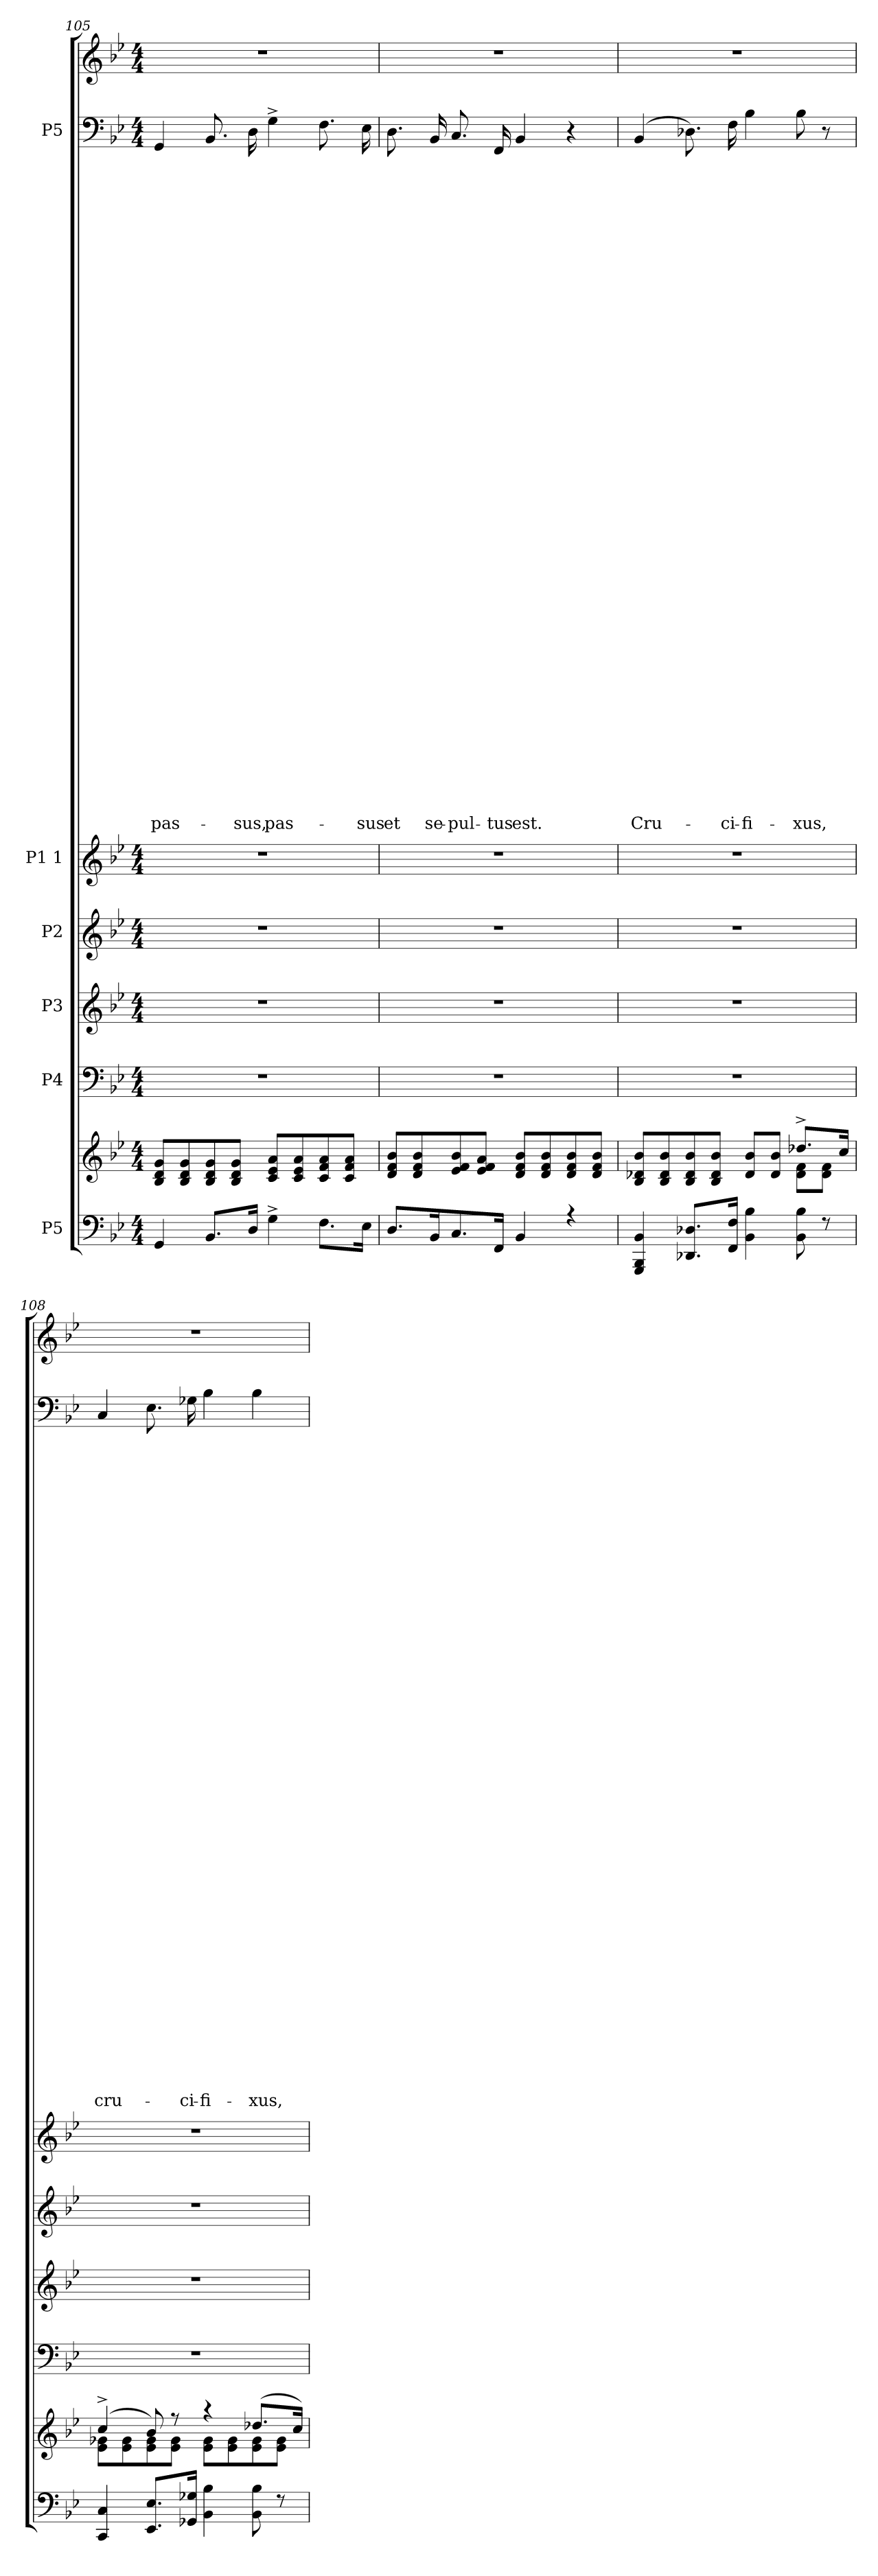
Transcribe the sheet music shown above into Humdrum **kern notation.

**kern	**kern	**kern	**kern	**kern	**kern	**kern	**text	**text	**text	**text	**text	**text	**text	**text	**text	**text	**text	**text	**text	**text	**text	**text	**text	**text	**text	**text	**text	**text	**text	**text	**text	**text	**text	**text	**text	**text	**text	**text	**text	**text	**text	**text	**text	**text	**text	**text	**text	**kern
*part7	*part7	*part6	*part5	*part4	*part3	*part2	*part2	*part2	*part2	*part2	*part2	*part2	*part2	*part2	*part2	*part2	*part2	*part2	*part2	*part2	*part2	*part2	*part2	*part2	*part2	*part2	*part2	*part2	*part2	*part2	*part2	*part2	*part2	*part2	*part2	*part2	*part2	*part2	*part2	*part2	*part2	*part2	*part2	*part2	*part2	*part2	*part2	*part1
*staff8	*staff7	*staff6	*staff5	*staff4	*staff3	*staff2	*staff2	*staff2	*staff2	*staff2	*staff2	*staff2	*staff2	*staff2	*staff2	*staff2	*staff2	*staff2	*staff2	*staff2	*staff2	*staff2	*staff2	*staff2	*staff2	*staff2	*staff2	*staff2	*staff2	*staff2	*staff2	*staff2	*staff2	*staff2	*staff2	*staff2	*staff2	*staff2	*staff2	*staff2	*staff2	*staff2	*staff2	*staff2	*staff2	*staff2	*staff2	*staff1
*I"P5	*	*I"P4	*I"P3	*I"P2	*I"P1 1	*I"P5	*	*	*	*	*	*	*	*	*	*	*	*	*	*	*	*	*	*	*	*	*	*	*	*	*	*	*	*	*	*	*	*	*	*	*	*	*	*	*	*	*	*
*clefF4	*clefG2	*clefF4	*clefG2	*clefG2	*clefG2	*clefF4	*	*	*	*	*	*	*	*	*	*	*	*	*	*	*	*	*	*	*	*	*	*	*	*	*	*	*	*	*	*	*	*	*	*	*	*	*	*	*	*	*	*clefG2
*	*	*	*ITrd7c12	*	*	*	*	*	*	*	*	*	*	*	*	*	*	*	*	*	*	*	*	*	*	*	*	*	*	*	*	*	*	*	*	*	*	*	*	*	*	*	*	*	*	*	*	*ITrd7c12
*k[b-e-]	*k[b-e-]	*k[b-e-]	*k[b-e-]	*k[b-e-]	*k[b-e-]	*k[b-e-]	*	*	*	*	*	*	*	*	*	*	*	*	*	*	*	*	*	*	*	*	*	*	*	*	*	*	*	*	*	*	*	*	*	*	*	*	*	*	*	*	*	*k[b-e-]
*B-:	*B-:	*B-:	*B-:	*B-:	*B-:	*B-:	*	*	*	*	*	*	*	*	*	*	*	*	*	*	*	*	*	*	*	*	*	*	*	*	*	*	*	*	*	*	*	*	*	*	*	*	*	*	*	*	*	*B-:
*M4/4	*M4/4	*M4/4	*M4/4	*M4/4	*M4/4	*M4/4	*	*	*	*	*	*	*	*	*	*	*	*	*	*	*	*	*	*	*	*	*	*	*	*	*	*	*	*	*	*	*	*	*	*	*	*	*	*	*	*	*	*M4/4
=105	=105	=105	=105	=105	=105	=105	=105	=105	=105	=105	=105	=105	=105	=105	=105	=105	=105	=105	=105	=105	=105	=105	=105	=105	=105	=105	=105	=105	=105	=105	=105	=105	=105	=105	=105	=105	=105	=105	=105	=105	=105	=105	=105	=105	=105	=105	=105	=105
*^	*^	*	*	*	*	*	*	*	*	*	*	*	*	*	*	*	*	*	*	*	*	*	*	*	*	*	*	*	*	*	*	*	*	*	*	*	*	*	*	*	*	*	*	*	*	*	*	*
!	!	!	!	!	!	!	!	!	!	!	!	!	!	!	!	!	!	!	!	!	!	!	!	!	!	!	!	!	!	!	!	!	!	!	!	!	!	!	!	!	!	!	!	!	!	!	!	!	!LO:LY:b	!
4GG/	1ryy	1ryy	8B-/ 8d/ 8g/L	1r	1r	1r	1r	4GG/	.	.	.	.	.	.	.	.	.	.	.	.	.	.	.	.	.	.	.	.	.	.	.	.	.	.	.	.	.	.	.	.	.	.	.	.	.	.	.	.	pas-	1r
.	.	.	8B-/ 8d/ 8g/	.	.	.	.	.	.	.	.	.	.	.	.	.	.	.	.	.	.	.	.	.	.	.	.	.	.	.	.	.	.	.	.	.	.	.	.	.	.	.	.	.	.	.	.	.	.	.
8.BB-/L	.	.	8B-/ 8d/ 8g/	.	.	.	.	8.BB-/	.	.	.	.	.	.	.	.	.	.	.	.	.	.	.	.	.	.	.	.	.	.	.	.	.	.	.	.	.	.	.	.	.	.	.	.	.	.	.	.	.	.
.	.	.	8B-/ 8d/ 8g/J	.	.	.	.	.	.	.	.	.	.	.	.	.	.	.	.	.	.	.	.	.	.	.	.	.	.	.	.	.	.	.	.	.	.	.	.	.	.	.	.	.	.	.	.	.	.	.
!	!	!	!	!	!	!	!	!	!	!	!	!	!	!	!	!	!	!	!	!	!	!	!	!	!	!	!	!	!	!	!	!	!	!	!	!	!	!	!	!	!	!	!	!	!	!	!	!	!LO:LY:b	!
16D/Jk	.	.	.	.	.	.	.	16D\	.	.	.	.	.	.	.	.	.	.	.	.	.	.	.	.	.	.	.	.	.	.	.	.	.	.	.	.	.	.	.	.	.	.	.	.	.	.	.	.	-sus,	.
!	!	!	!	!	!	!	!	!	!	!	!	!	!	!	!	!	!	!	!	!	!	!	!	!	!	!	!	!	!	!	!	!	!	!	!	!	!	!	!	!	!	!	!	!	!	!	!	!	!LO:LY:b	!
4G^>\	.	.	8c/ 8e-/ 8a/L	.	.	.	.	4G^>\	.	.	.	.	.	.	.	.	.	.	.	.	.	.	.	.	.	.	.	.	.	.	.	.	.	.	.	.	.	.	.	.	.	.	.	.	.	.	.	.	pas-	.
.	.	.	8c/ 8e-/ 8a/	.	.	.	.	.	.	.	.	.	.	.	.	.	.	.	.	.	.	.	.	.	.	.	.	.	.	.	.	.	.	.	.	.	.	.	.	.	.	.	.	.	.	.	.	.	.	.
8.F\L	.	.	8c/ 8f/ 8a/	.	.	.	.	8.F\	.	.	.	.	.	.	.	.	.	.	.	.	.	.	.	.	.	.	.	.	.	.	.	.	.	.	.	.	.	.	.	.	.	.	.	.	.	.	.	.	.	.
.	.	.	8c/ 8f/ 8a/J	.	.	.	.	.	.	.	.	.	.	.	.	.	.	.	.	.	.	.	.	.	.	.	.	.	.	.	.	.	.	.	.	.	.	.	.	.	.	.	.	.	.	.	.	.	.	.
!	!	!	!	!	!	!	!	!	!	!	!	!	!	!	!	!	!	!	!	!	!	!	!	!	!	!	!	!	!	!	!	!	!	!	!	!	!	!	!	!	!	!	!	!	!	!	!	!	!LO:LY:b	!
16E-\Jk	.	.	.	.	.	.	.	16E-\	.	.	.	.	.	.	.	.	.	.	.	.	.	.	.	.	.	.	.	.	.	.	.	.	.	.	.	.	.	.	.	.	.	.	.	.	.	.	.	.	-sus	.
=106	=106	=106	=106	=106	=106	=106	=106	=106	=106	=106	=106	=106	=106	=106	=106	=106	=106	=106	=106	=106	=106	=106	=106	=106	=106	=106	=106	=106	=106	=106	=106	=106	=106	=106	=106	=106	=106	=106	=106	=106	=106	=106	=106	=106	=106	=106	=106	=106	=106	=106
!	!	!	!	!	!	!	!	!	!	!	!	!	!	!	!	!	!	!	!	!	!	!	!	!	!	!	!	!	!	!	!	!	!	!	!	!	!	!	!	!	!	!	!	!	!	!	!	!	!LO:LY:b	!
8.D/L	1ryy	1ryy	8d/ 8f/ 8b-/L	1r	1r	1r	1r	8.D\	.	.	.	.	.	.	.	.	.	.	.	.	.	.	.	.	.	.	.	.	.	.	.	.	.	.	.	.	.	.	.	.	.	.	.	.	.	.	.	.	et	1r
.	.	.	8d/ 8f/ 8b-/	.	.	.	.	.	.	.	.	.	.	.	.	.	.	.	.	.	.	.	.	.	.	.	.	.	.	.	.	.	.	.	.	.	.	.	.	.	.	.	.	.	.	.	.	.	.	.
!	!	!	!	!	!	!	!	!	!	!	!	!	!	!	!	!	!	!	!	!	!	!	!	!	!	!	!	!	!	!	!	!	!	!	!	!	!	!	!	!	!	!	!	!	!	!	!	!	!LO:LY:b	!
16BB-/k	.	.	.	.	.	.	.	16BB-/	.	.	.	.	.	.	.	.	.	.	.	.	.	.	.	.	.	.	.	.	.	.	.	.	.	.	.	.	.	.	.	.	.	.	.	.	.	.	.	.	se-	.
!	!	!	!	!	!	!	!	!	!	!	!	!	!	!	!	!	!	!	!	!	!	!	!	!	!	!	!	!	!	!	!	!	!	!	!	!	!	!	!	!	!	!	!	!	!	!	!	!	!LO:LY:b	!
8.C/	.	.	8e-/ 8f/ 8b-/	.	.	.	.	8.C/	.	.	.	.	.	.	.	.	.	.	.	.	.	.	.	.	.	.	.	.	.	.	.	.	.	.	.	.	.	.	.	.	.	.	.	.	.	.	.	.	-pul-	.
.	.	.	8e-/ 8f/ 8a/J	.	.	.	.	.	.	.	.	.	.	.	.	.	.	.	.	.	.	.	.	.	.	.	.	.	.	.	.	.	.	.	.	.	.	.	.	.	.	.	.	.	.	.	.	.	.	.
!	!	!	!	!	!	!	!	!	!	!	!	!	!	!	!	!	!	!	!	!	!	!	!	!	!	!	!	!	!	!	!	!	!	!	!	!	!	!	!	!	!	!	!	!	!	!	!	!	!LO:LY:b	!
16FF/Jk	.	.	.	.	.	.	.	16FF/	.	.	.	.	.	.	.	.	.	.	.	.	.	.	.	.	.	.	.	.	.	.	.	.	.	.	.	.	.	.	.	.	.	.	.	.	.	.	.	.	-tus	.
!	!	!	!	!	!	!	!	!	!	!	!	!	!	!	!	!	!	!	!	!	!	!	!	!	!	!	!	!	!	!	!	!	!	!	!	!	!	!	!	!	!	!	!	!	!	!	!	!	!LO:LY:b	!
4BB-/	.	.	8d/ 8f/ 8b-/L	.	.	.	.	4BB-/	.	.	.	.	.	.	.	.	.	.	.	.	.	.	.	.	.	.	.	.	.	.	.	.	.	.	.	.	.	.	.	.	.	.	.	.	.	.	.	.	est.	.
.	.	.	8d/ 8f/ 8b-/	.	.	.	.	.	.	.	.	.	.	.	.	.	.	.	.	.	.	.	.	.	.	.	.	.	.	.	.	.	.	.	.	.	.	.	.	.	.	.	.	.	.	.	.	.	.	.
4r	.	.	8d/ 8f/ 8b-/	.	.	.	.	4r	.	.	.	.	.	.	.	.	.	.	.	.	.	.	.	.	.	.	.	.	.	.	.	.	.	.	.	.	.	.	.	.	.	.	.	.	.	.	.	.	.	.
.	.	.	8d/ 8f/ 8b-/J	.	.	.	.	.	.	.	.	.	.	.	.	.	.	.	.	.	.	.	.	.	.	.	.	.	.	.	.	.	.	.	.	.	.	.	.	.	.	.	.	.	.	.	.	.	.	.
=107	=107	=107	=107	=107	=107	=107	=107	=107	=107	=107	=107	=107	=107	=107	=107	=107	=107	=107	=107	=107	=107	=107	=107	=107	=107	=107	=107	=107	=107	=107	=107	=107	=107	=107	=107	=107	=107	=107	=107	=107	=107	=107	=107	=107	=107	=107	=107	=107	=107	=107
!	!	!	!	!	!	!	!	!	!	!	!	!	!	!	!	!	!	!	!	!	!	!	!	!	!	!	!	!	!	!	!	!	!	!	!	!	!	!	!	!	!	!	!	!	!	!	!	!	!LO:LY:b	!
4GGG/ 4BBB-/ 4BB-/	1ryy	2.ryy	8B-/ 8d-i/ 8b-/L	1r	1r	1r	1r	(4BB-/	.	.	.	.	.	.	.	.	.	.	.	.	.	.	.	.	.	.	.	.	.	.	.	.	.	.	.	.	.	.	.	.	.	.	.	.	.	.	.	.	Cru-	1r
.	.	.	8B-/ 8d-/ 8b-/	.	.	.	.	.	.	.	.	.	.	.	.	.	.	.	.	.	.	.	.	.	.	.	.	.	.	.	.	.	.	.	.	.	.	.	.	.	.	.	.	.	.	.	.	.	.	.
8.DD-i/ 8.D-i/L	.	.	8B-/ 8d-/ 8b-/	.	.	.	.	8.D-i\)	.	.	.	.	.	.	.	.	.	.	.	.	.	.	.	.	.	.	.	.	.	.	.	.	.	.	.	.	.	.	.	.	.	.	.	.	.	.	.	.	.	.
.	.	.	8B-/ 8d-/ 8b-/J	.	.	.	.	.	.	.	.	.	.	.	.	.	.	.	.	.	.	.	.	.	.	.	.	.	.	.	.	.	.	.	.	.	.	.	.	.	.	.	.	.	.	.	.	.	.	.
!	!	!	!	!	!	!	!	!	!	!	!	!	!	!	!	!	!	!	!	!	!	!	!	!	!	!	!	!	!	!	!	!	!	!	!	!	!	!	!	!	!	!	!	!	!	!	!	!	!LO:LY:b	!
16FF/ 16F/Jk	.	.	.	.	.	.	.	16F\	.	.	.	.	.	.	.	.	.	.	.	.	.	.	.	.	.	.	.	.	.	.	.	.	.	.	.	.	.	.	.	.	.	.	.	.	.	.	.	.	-ci-	.
!	!	!	!	!	!	!	!	!	!	!	!	!	!	!	!	!	!	!	!	!	!	!	!	!	!	!	!	!	!	!	!	!	!	!	!	!	!	!	!	!	!	!	!	!	!	!	!	!	!LO:LY:b	!
4BB-\ 4B-\	.	.	8d-/ 8b-/L	.	.	.	.	4B-\	.	.	.	.	.	.	.	.	.	.	.	.	.	.	.	.	.	.	.	.	.	.	.	.	.	.	.	.	.	.	.	.	.	.	.	.	.	.	.	.	-fi-	.
.	.	.	8d-/ 8b-/J	.	.	.	.	.	.	.	.	.	.	.	.	.	.	.	.	.	.	.	.	.	.	.	.	.	.	.	.	.	.	.	.	.	.	.	.	.	.	.	.	.	.	.	.	.	.	.
!	!	!	!	!	!	!	!	!	!	!	!	!	!	!	!	!	!	!	!	!	!	!	!	!	!	!	!	!	!	!	!	!	!	!	!	!	!	!	!	!	!	!	!	!	!	!	!	!	!LO:LY:b	!
8BB-\ 8B-\	.	8.dd-i^>/L	8d-i\ 8f\L	.	.	.	.	8B-\	.	.	.	.	.	.	.	.	.	.	.	.	.	.	.	.	.	.	.	.	.	.	.	.	.	.	.	.	.	.	.	.	.	.	.	.	.	.	.	.	-xus,	.
8r	.	.	8d-\ 8f\J	.	.	.	.	8r	.	.	.	.	.	.	.	.	.	.	.	.	.	.	.	.	.	.	.	.	.	.	.	.	.	.	.	.	.	.	.	.	.	.	.	.	.	.	.	.	.	.
.	.	16cc/Jk	.	.	.	.	.	.	.	.	.	.	.	.	.	.	.	.	.	.	.	.	.	.	.	.	.	.	.	.	.	.	.	.	.	.	.	.	.	.	.	.	.	.	.	.	.	.	.	.
!!LO:PB:g=z
=108	=108	=108	=108	=108	=108	=108	=108	=108	=108	=108	=108	=108	=108	=108	=108	=108	=108	=108	=108	=108	=108	=108	=108	=108	=108	=108	=108	=108	=108	=108	=108	=108	=108	=108	=108	=108	=108	=108	=108	=108	=108	=108	=108	=108	=108	=108	=108	=108	=108	=108
!	!	!	!	!	!	!	!	!	!	!	!	!	!	!	!	!	!	!	!	!	!	!	!	!	!	!	!	!	!	!	!	!	!	!	!	!	!	!	!	!	!	!	!	!	!	!	!	!	!LO:LY:b	!
4CC/ 4C/	1ryy	(4cc^>/	8e-\ 8g-i\L	1r	1r	1r	1r	4C/	.	.	.	.	.	.	.	.	.	.	.	.	.	.	.	.	.	.	.	.	.	.	.	.	.	.	.	.	.	.	.	.	.	.	.	.	.	.	.	.	cru-	1r
.	.	.	8e-\ 8g-\	.	.	.	.	.	.	.	.	.	.	.	.	.	.	.	.	.	.	.	.	.	.	.	.	.	.	.	.	.	.	.	.	.	.	.	.	.	.	.	.	.	.	.	.	.	.	.
8.EE-/ 8.E-/L	.	8b-/)	8e-\ 8g-\	.	.	.	.	8.E-\	.	.	.	.	.	.	.	.	.	.	.	.	.	.	.	.	.	.	.	.	.	.	.	.	.	.	.	.	.	.	.	.	.	.	.	.	.	.	.	.	.	.
.	.	8rff	8e-\ 8g-\J	.	.	.	.	.	.	.	.	.	.	.	.	.	.	.	.	.	.	.	.	.	.	.	.	.	.	.	.	.	.	.	.	.	.	.	.	.	.	.	.	.	.	.	.	.	.	.
!	!	!	!	!	!	!	!	!	!	!	!	!	!	!	!	!	!	!	!	!	!	!	!	!	!	!	!	!	!	!	!	!	!	!	!	!	!	!	!	!	!	!	!	!	!	!	!	!	!LO:LY:b	!
16GG-i/ 16G-i/Jk	.	.	.	.	.	.	.	16G-i\	.	.	.	.	.	.	.	.	.	.	.	.	.	.	.	.	.	.	.	.	.	.	.	.	.	.	.	.	.	.	.	.	.	.	.	.	.	.	.	.	-ci-	.
!	!	!	!	!	!	!	!	!	!	!	!	!	!	!	!	!	!	!	!	!	!	!	!	!	!	!	!	!	!	!	!	!	!	!	!	!	!	!	!	!	!	!	!	!	!	!	!	!	!LO:LY:b	!
4BB-\ 4B-\	.	4raa	8e-\ 8g-\L	.	.	.	.	4B-\	.	.	.	.	.	.	.	.	.	.	.	.	.	.	.	.	.	.	.	.	.	.	.	.	.	.	.	.	.	.	.	.	.	.	.	.	.	.	.	.	-fi-	.
.	.	.	8e-\ 8g-\	.	.	.	.	.	.	.	.	.	.	.	.	.	.	.	.	.	.	.	.	.	.	.	.	.	.	.	.	.	.	.	.	.	.	.	.	.	.	.	.	.	.	.	.	.	.	.
!	!	!	!	!	!	!	!	!	!	!	!	!	!	!	!	!	!	!	!	!	!	!	!	!	!	!	!	!	!	!	!	!	!	!	!	!	!	!	!	!	!	!	!	!	!	!	!	!	!LO:LY:b	!
8BB-\ 8B-\	.	(>8.dd-i/L	8e-\ 8g-\	.	.	.	.	4B-\	.	.	.	.	.	.	.	.	.	.	.	.	.	.	.	.	.	.	.	.	.	.	.	.	.	.	.	.	.	.	.	.	.	.	.	.	.	.	.	.	-xus,	.
8r	.	.	8e-\ 8g-\J	.	.	.	.	.	.	.	.	.	.	.	.	.	.	.	.	.	.	.	.	.	.	.	.	.	.	.	.	.	.	.	.	.	.	.	.	.	.	.	.	.	.	.	.	.	.	.
.	.	16cc/Jk)	.	.	.	.	.	.	.	.	.	.	.	.	.	.	.	.	.	.	.	.	.	.	.	.	.	.	.	.	.	.	.	.	.	.	.	.	.	.	.	.	.	.	.	.	.	.	.	.
*v	*v	*	*	*	*	*	*	*	*	*	*	*	*	*	*	*	*	*	*	*	*	*	*	*	*	*	*	*	*	*	*	*	*	*	*	*	*	*	*	*	*	*	*	*	*	*	*	*	*	*
*	*v	*v	*	*	*	*	*	*	*	*	*	*	*	*	*	*	*	*	*	*	*	*	*	*	*	*	*	*	*	*	*	*	*	*	*	*	*	*	*	*	*	*	*	*	*	*	*	*	*
=	=	=	=	=	=	=	=	=	=	=	=	=	=	=	=	=	=	=	=	=	=	=	=	=	=	=	=	=	=	=	=	=	=	=	=	=	=	=	=	=	=	=	=	=	=	=	=	=
*-	*-	*-	*-	*-	*-	*-	*-	*-	*-	*-	*-	*-	*-	*-	*-	*-	*-	*-	*-	*-	*-	*-	*-	*-	*-	*-	*-	*-	*-	*-	*-	*-	*-	*-	*-	*-	*-	*-	*-	*-	*-	*-	*-	*-	*-	*-	*-	*-
